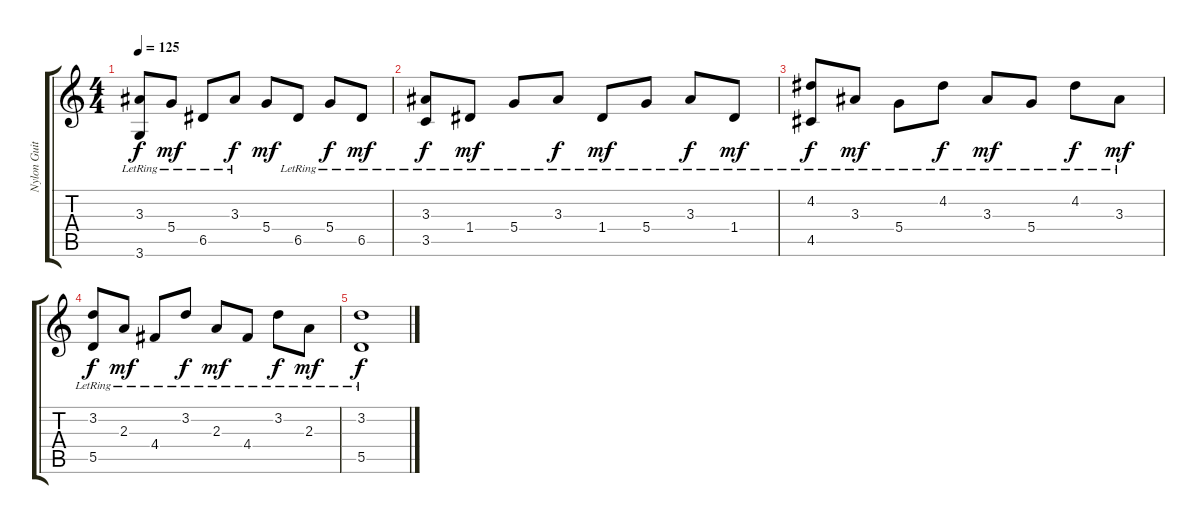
\track ("Nylon Guitar" "Nylon Guit") {instrument acousticguitarnylon}
\staff {score tabs}
\tuning (E4 B3 G3 D3 A2 E2) {hide}
\ts (4 4)
\tempo 125
\clef g2
\ks c
(3.3{lr} 3.6{lr}).8{dy f} 5.4{lr}.8{dy mf} 6.5{lr}.8 3.3{lr}.8{dy f} 5.4.8{dy mf} 6.5{lr}.8 5.4{lr}.8{dy f} 6.5{lr}.8{dy mf} |
(3.3{lr} 3.5{lr}).8{dy f} 1.4{lr}.8{dy mf} 5.4{lr}.8 3.3{lr}.8{dy f} 1.4{lr}.8{dy mf} 5.4{lr}.8 3.3{lr}.8{dy f} 1.4{lr}.8{dy mf} |
(4.2{lr} 4.5{lr}).8{dy f} 3.3{lr}.8{dy mf} 5.4{lr}.8 4.2{lr}.8{dy f} 3.3{lr}.8{dy mf} 5.4{lr}.8 4.2{lr}.8{dy f} 3.3{lr}.8{dy mf} |
(3.2{lr} 5.5{lr}).8{dy f} 2.3{lr}.8{dy mf} 4.4{lr}.8 3.2{lr}.8{dy f} 2.3{lr}.8{dy mf} 4.4{lr}.8 3.2{lr}.8{dy f} 2.3{lr}.8{dy mf} |
(3.2{lr} 5.5{lr}).1{dy f}
